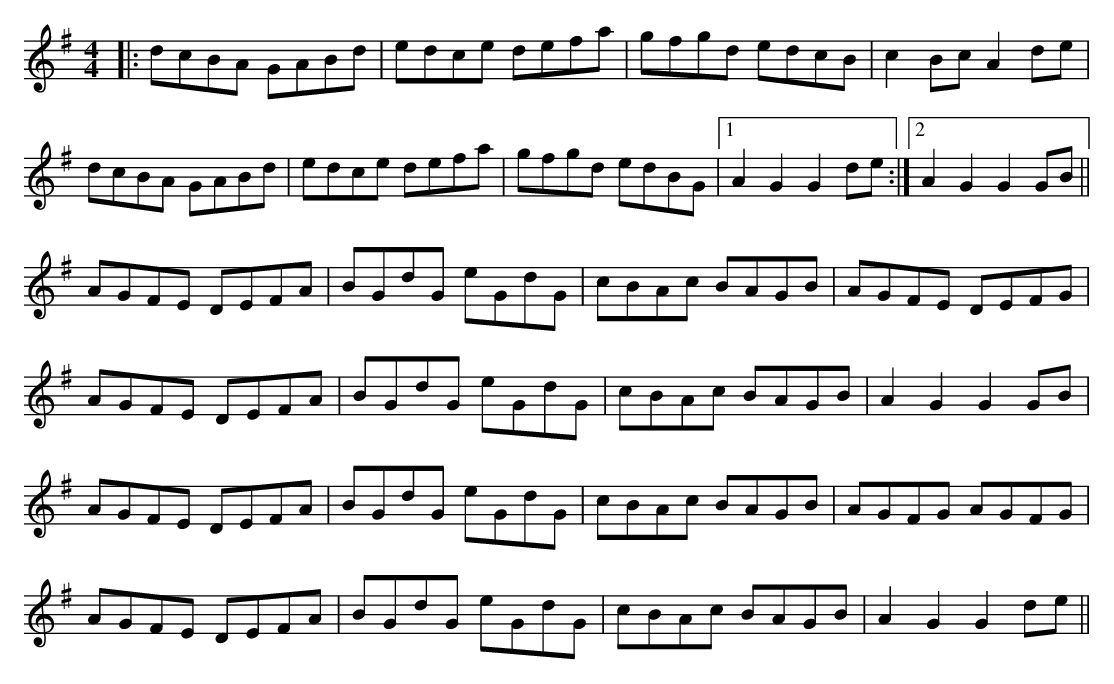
X:1
M:4/4
K:G
|:dcBA GABd|edce defa|gfgd edcB|c2Bc A2de|
dcBA GABd|edce defa|gfgd edBG|1 A2G2 G2de:|2 A2G2 G2GB||
AGFE DEFA|BGdG eGdG|cBAc BAGB|AGFE DEFG|
AGFE DEFA|BGdG eGdG|cBAc BAGB|A2G2 G2GB|
AGFE DEFA|BGdG eGdG|cBAc BAGB|AGFG AGFG|
AGFE DEFA|BGdG eGdG|cBAc BAGB|A2G2 G2de||
